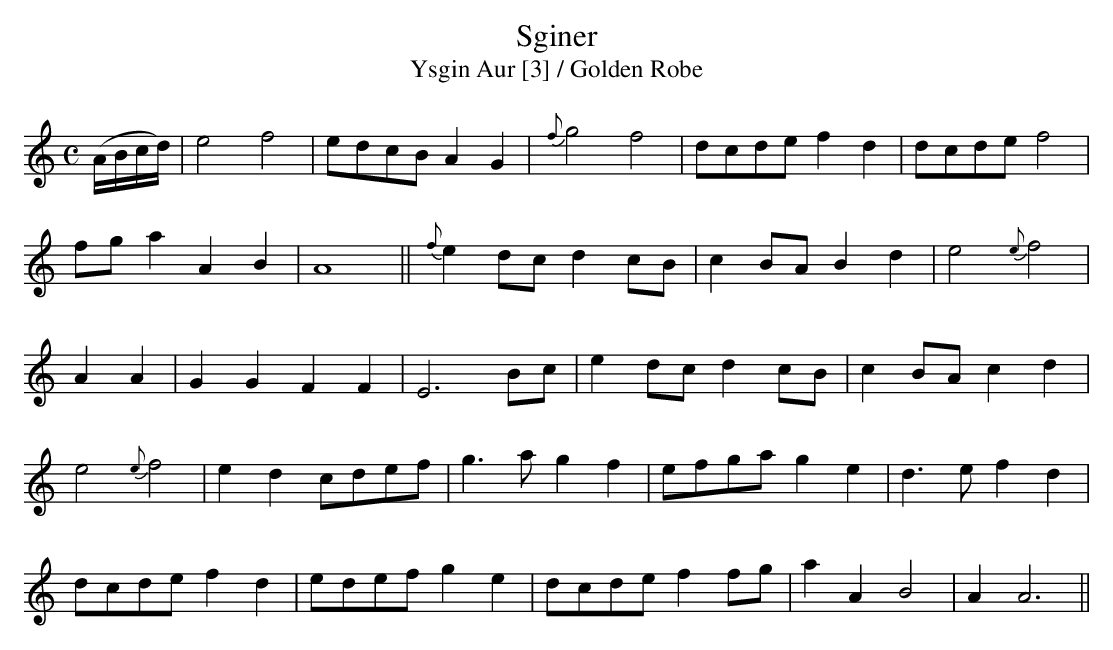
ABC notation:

X:1
T:Sginer
T: Ysgin Aur [3] / Golden Robe
M:C
L:1/8
K:Amin
(A/B/c/d/)|e4 f4|edcB A2G2|{f}g4 f4|dcde f2d2|dcde f4|
fga2 A2B2|A8||{f}e2 dc d2 cB|c2BA B2d2|e4 {e}f4|
A2A2|G2G2 F2F2 |E6 Bc|e2 dc d2 cB|c2 BA c2d2|
e4 {e}f4|e2d2 cdef|g3a g2f2|efga g2e2|d3e f2d2|
dcde f2d2|edef g2e2|dcde f2 fg|a2A2 B4|A2 A6||
